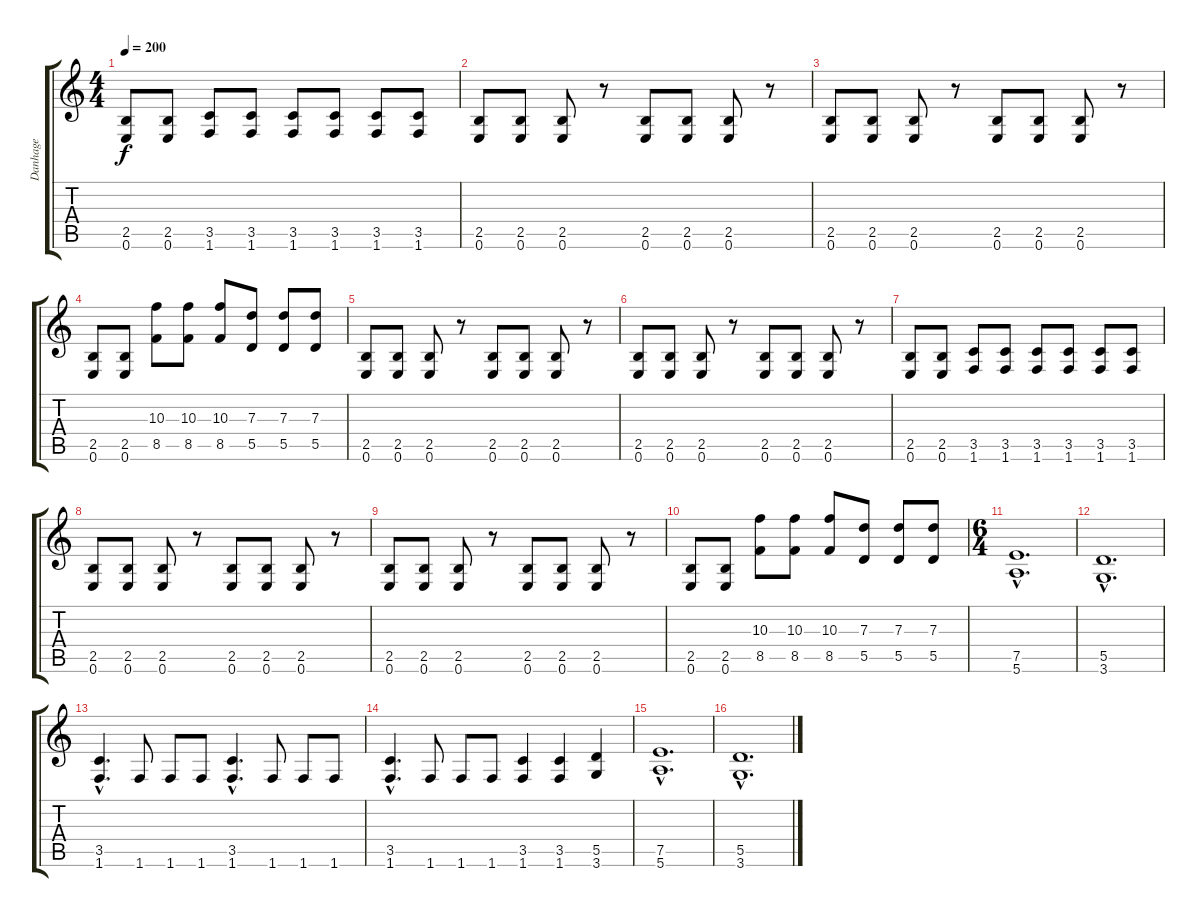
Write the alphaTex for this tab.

\track ("Danhage" "Danhage") {instrument distortionguitar}
\staff {score tabs}
\tuning (E4 B3 G3 D3 A2 E2) {hide}
\ts (4 4)
\tempo 200
\clef g2
\ks c
(2.5 0.6).8{dy f} (2.5 0.6).8 (3.5 1.6).8 (3.5 1.6).8 (3.5 1.6).8 (3.5 1.6).8 (3.5 1.6).8 (3.5 1.6).8 |
(2.5 0.6).8 (2.5 0.6).8 (2.5 0.6).8 r.8 (2.5 0.6).8 (2.5 0.6).8 (2.5 0.6).8 r.8 |
(2.5 0.6).8 (2.5 0.6).8 (2.5 0.6).8 r.8 (2.5 0.6).8 (2.5 0.6).8 (2.5 0.6).8 r.8 |
(2.5 0.6).8 (2.5 0.6).8 (10.3 8.5).8 (10.3 8.5).8 (10.3 8.5).8 (7.3 5.5).8 (7.3 5.5).8 (7.3 5.5).8 |
(2.5 0.6).8 (2.5 0.6).8 (2.5 0.6).8 r.8 (2.5 0.6).8 (2.5 0.6).8 (2.5 0.6).8 r.8 |
(2.5 0.6).8 (2.5 0.6).8 (2.5 0.6).8 r.8 (2.5 0.6).8 (2.5 0.6).8 (2.5 0.6).8 r.8 |
(2.5 0.6).8 (2.5 0.6).8 (3.5 1.6).8 (3.5 1.6).8 (3.5 1.6).8 (3.5 1.6).8 (3.5 1.6).8 (3.5 1.6).8 |
(2.5 0.6).8 (2.5 0.6).8 (2.5 0.6).8 r.8 (2.5 0.6).8 (2.5 0.6).8 (2.5 0.6).8 r.8 |
(2.5 0.6).8 (2.5 0.6).8 (2.5 0.6).8 r.8 (2.5 0.6).8 (2.5 0.6).8 (2.5 0.6).8 r.8 |
(2.5 0.6).8 (2.5 0.6).8 (10.3 8.5).8 (10.3 8.5).8 (10.3 8.5).8 (7.3 5.5).8 (7.3 5.5).8 (7.3 5.5).8 |
\ts (6 4)
(7.5{hac} 5.6{hac}).1{d} |
(5.5{hac} 3.6{hac}).1{d} |
(3.5{hac} 1.6{hac}).4{d} 1.6.8 1.6.8 1.6.8 (3.5{hac} 1.6{hac}).4{d} 1.6.8 1.6.8 1.6.8 |
(3.5{hac} 1.6{hac}).4{d} 1.6.8 1.6.8 1.6.8 (3.5 1.6).4 (3.5 1.6).4 (5.5 3.6).4 |
(7.5{hac} 5.6{hac}).1{d} |
(5.5{hac} 3.6{hac}).1{d}
